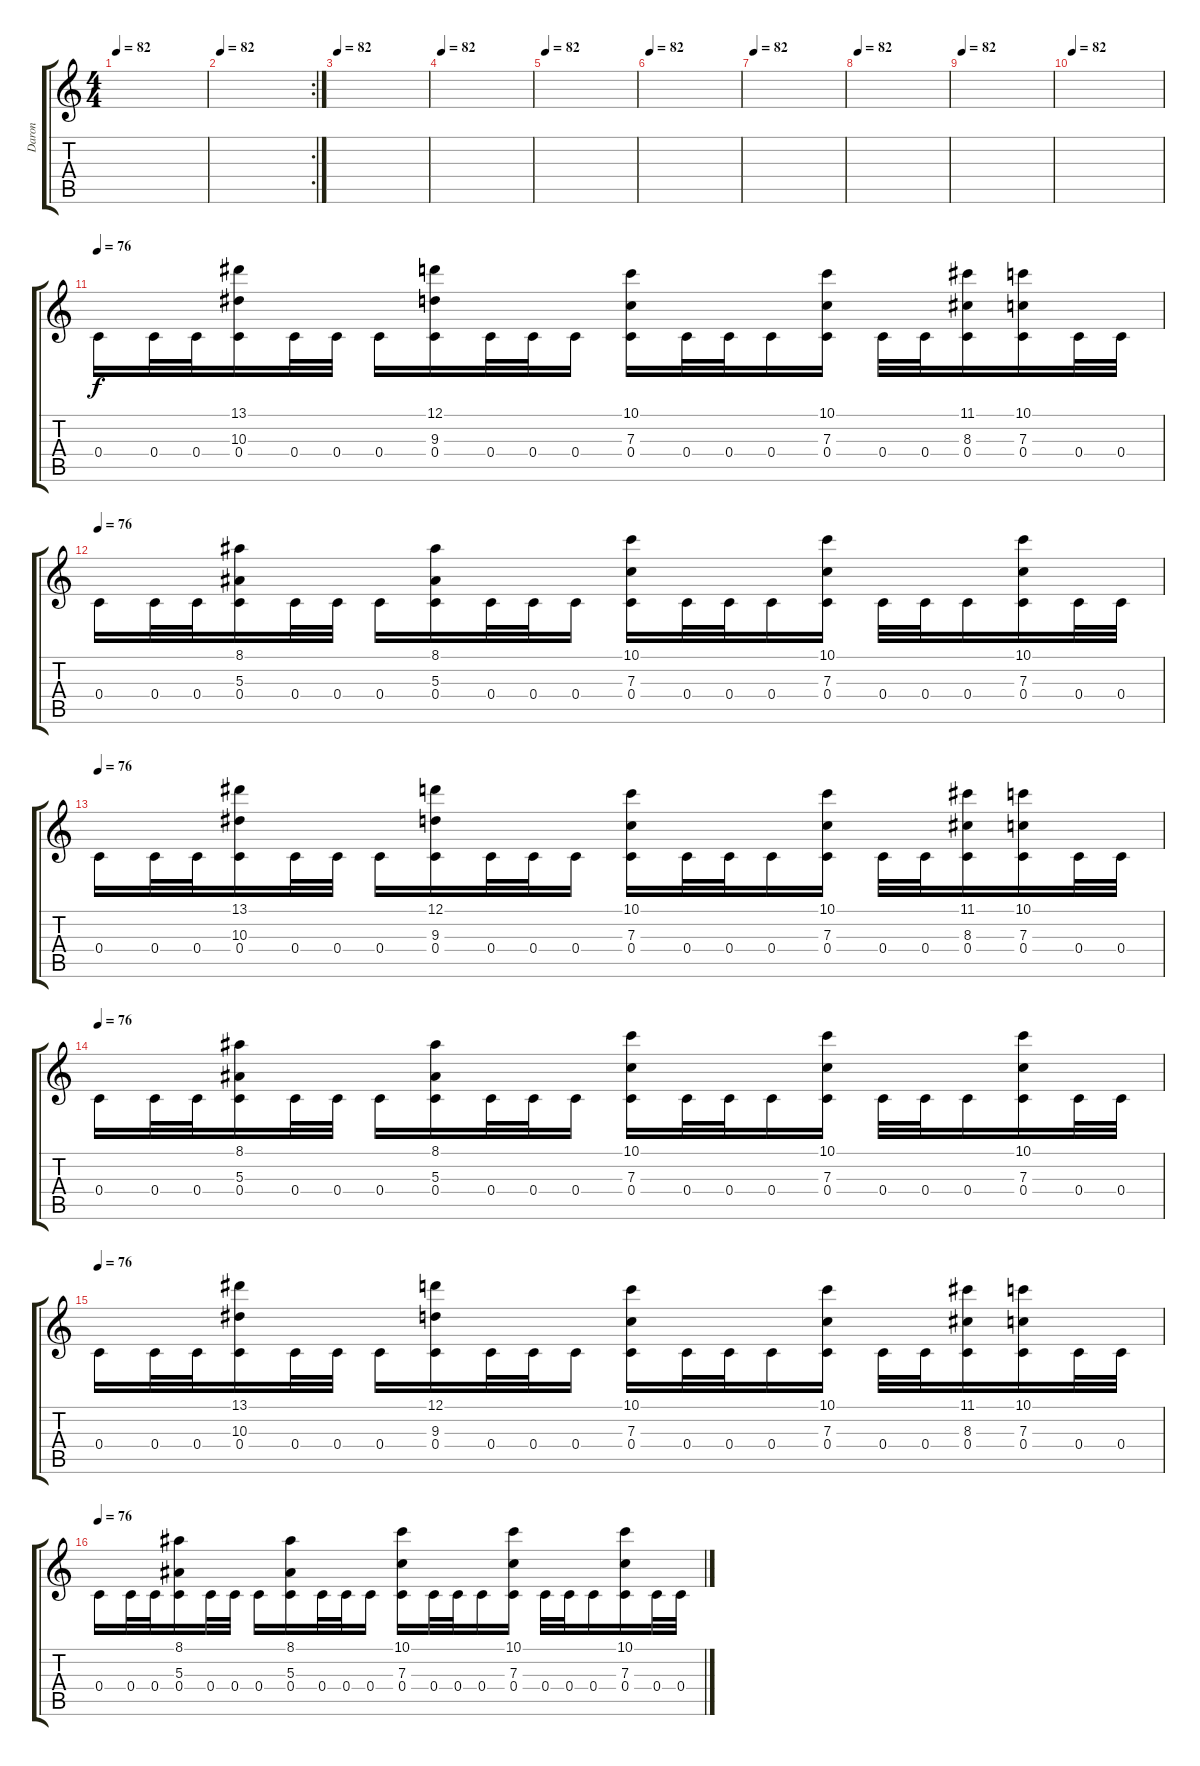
\track ("Daron" "Daron") {instrument electricguitarclean}
\staff {score tabs}
\tuning (D4 A3 F3 C3 G2 C2) {hide}
\ts (4 4)
\tempo 82
\clef g2
\ks c
|
\rc 2
\tempo 82
|
\tempo 82
|
\tempo 82
|
\tempo 82
|
\tempo 82
|
\tempo 82
|
\tempo 82
|
\tempo 82
|
\tempo 82
|
\tempo 76
0.4.16{instrument sitar} 0.4.32 0.4.32 (13.1 10.3 0.4).16 0.4.32 0.4.32 0.4.16 (12.1 9.3 0.4).16 0.4.32 0.4.32 0.4.16 (10.1 7.3 0.4).16 0.4.32 0.4.32 0.4.16 (10.1 7.3 0.4).16 0.4.32 0.4.32 (11.1 8.3 0.4).16 (10.1 7.3 0.4).16 0.4.32 0.4.32 |
\tempo 76
0.4.16{instrument sitar} 0.4.32 0.4.32 (8.1 5.3 0.4).16 0.4.32 0.4.32 0.4.16 (8.1 5.3 0.4).16 0.4.32 0.4.32 0.4.16 (10.1 7.3 0.4).16 0.4.32 0.4.32 0.4.16 (10.1 7.3 0.4).16 0.4.32 0.4.32 0.4.16 (10.1 7.3 0.4).16 0.4.32 0.4.32 |
\tempo 76
0.4.16{instrument sitar} 0.4.32 0.4.32 (13.1 10.3 0.4).16 0.4.32 0.4.32 0.4.16 (12.1 9.3 0.4).16 0.4.32 0.4.32 0.4.16 (10.1 7.3 0.4).16 0.4.32 0.4.32 0.4.16 (10.1 7.3 0.4).16 0.4.32 0.4.32 (11.1 8.3 0.4).16 (10.1 7.3 0.4).16 0.4.32 0.4.32 |
\tempo 76
0.4.16{instrument sitar} 0.4.32 0.4.32 (8.1 5.3 0.4).16 0.4.32 0.4.32 0.4.16 (8.1 5.3 0.4).16 0.4.32 0.4.32 0.4.16 (10.1 7.3 0.4).16 0.4.32 0.4.32 0.4.16 (10.1 7.3 0.4).16 0.4.32 0.4.32 0.4.16 (10.1 7.3 0.4).16 0.4.32 0.4.32 |
\tempo 76
0.4.16{instrument sitar} 0.4.32 0.4.32 (13.1 10.3 0.4).16 0.4.32 0.4.32 0.4.16 (12.1 9.3 0.4).16 0.4.32 0.4.32 0.4.16 (10.1 7.3 0.4).16 0.4.32 0.4.32 0.4.16 (10.1 7.3 0.4).16 0.4.32 0.4.32 (11.1 8.3 0.4).16 (10.1 7.3 0.4).16 0.4.32 0.4.32 |
\tempo 76
0.4.16{instrument sitar} 0.4.32 0.4.32 (8.1 5.3 0.4).16 0.4.32 0.4.32 0.4.16 (8.1 5.3 0.4).16 0.4.32 0.4.32 0.4.16 (10.1 7.3 0.4).16 0.4.32 0.4.32 0.4.16 (10.1 7.3 0.4).16 0.4.32 0.4.32 0.4.16 (10.1 7.3 0.4).16 0.4.32 0.4.32
